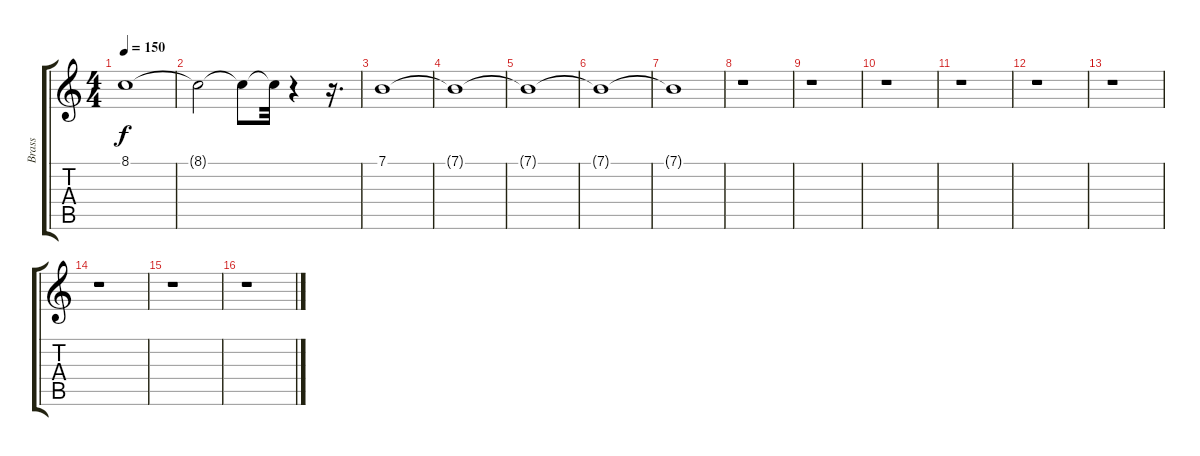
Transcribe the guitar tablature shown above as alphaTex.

\track ("Brass" "Brass") {instrument synthbrass1}
\staff {score tabs}
\tuning (E4 B3 G3 D3 A2 E2) {hide}
\ts (4 4)
\tempo 150
\clef g2
\ks c
8.1{t}.1{dy f} |
8.1{t}.2 8.1{t}.8 8.1{t}.32 r.4 r.16{d} |
7.1.1 |
7.1{t}.1 |
7.1{t}.1 |
7.1{t}.1 |
7.1{t}.1 |
r.1 |
r.1 |
r.1 |
r.1 |
r.1 |
r.1 |
r.1 |
r.1 |
r.1
